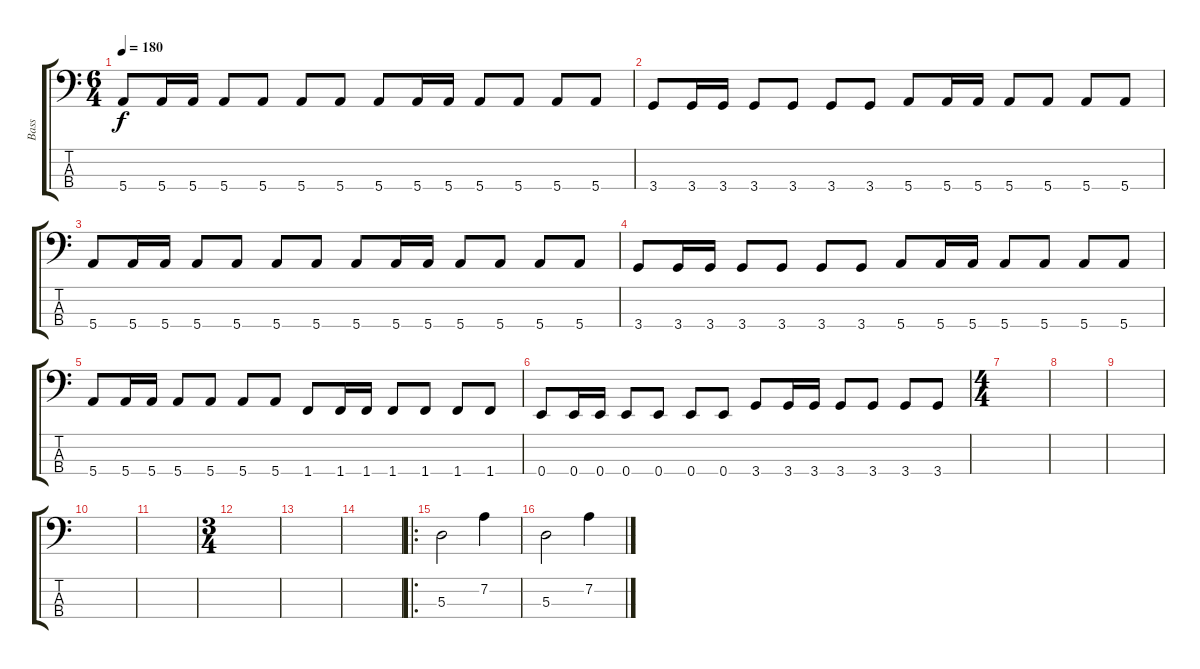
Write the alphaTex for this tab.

\track ("Bass" "Bass") {instrument electricbasspick}
\staff {score tabs}
\tuning (G2 D2 A1 E1) {hide}
\ts (6 4)
\tempo 180
\clef f4
\ks c
5.4.8{dy f} 5.4.16 5.4.16 5.4.8 5.4.8 5.4.8 5.4.8 5.4.8 5.4.16 5.4.16 5.4.8 5.4.8 5.4.8 5.4.8 |
3.4.8 3.4.16 3.4.16 3.4.8 3.4.8 3.4.8 3.4.8 5.4.8 5.4.16 5.4.16 5.4.8 5.4.8 5.4.8 5.4.8 |
5.4.8 5.4.16 5.4.16 5.4.8 5.4.8 5.4.8 5.4.8 5.4.8 5.4.16 5.4.16 5.4.8 5.4.8 5.4.8 5.4.8 |
3.4.8 3.4.16 3.4.16 3.4.8 3.4.8 3.4.8 3.4.8 5.4.8 5.4.16 5.4.16 5.4.8 5.4.8 5.4.8 5.4.8 |
5.4.8 5.4.16 5.4.16 5.4.8 5.4.8 5.4.8 5.4.8 1.4.8 1.4.16 1.4.16 1.4.8 1.4.8 1.4.8 1.4.8 |
0.4.8 0.4.16 0.4.16 0.4.8 0.4.8 0.4.8 0.4.8 3.4.8 3.4.16 3.4.16 3.4.8 3.4.8 3.4.8 3.4.8 |
\ts (4 4)
|
|
|
|
|
\ts (3 4)
|
|
|
\ro
5.3.2 7.2.4 |
5.3.2 7.2.4
